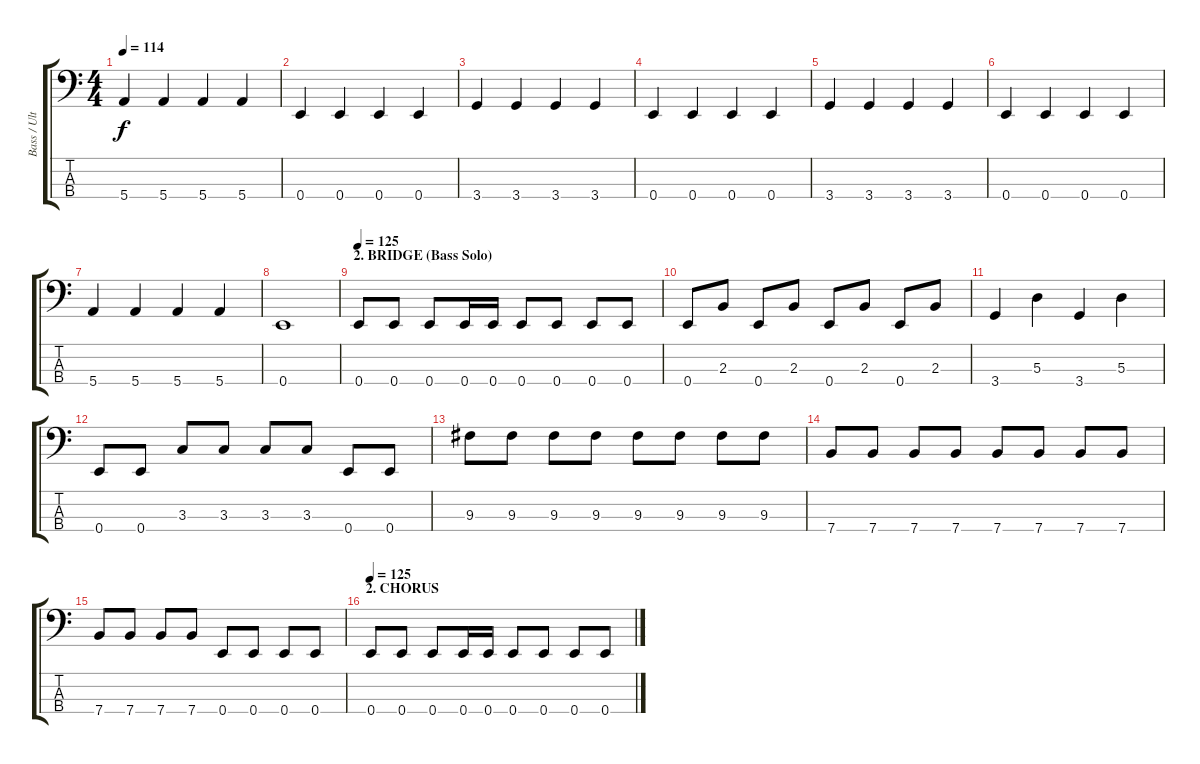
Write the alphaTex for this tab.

\track ("Bass / Ultimate Danny" "Bass / Ult") {instrument electricbassfinger}
\staff {score tabs}
\tuning (G2 D2 A1 E1) {hide}
\ts (4 4)
\tempo 114
\clef f4
\ks c
5.4.4{dy f} 5.4.4 5.4.4 5.4.4 |
0.4.4 0.4.4 0.4.4 0.4.4 |
3.4.4 3.4.4 3.4.4 3.4.4 |
0.4.4 0.4.4 0.4.4 0.4.4 |
3.4.4 3.4.4 3.4.4 3.4.4 |
0.4.4 0.4.4 0.4.4 0.4.4 |
5.4.4 5.4.4 5.4.4 5.4.4 |
0.4.1 |
\section ("" "2. BRIDGE (Bass Solo)")
\tempo 125
0.4.8{volume 16 balance 8 instrument electricbassfinger} 0.4.8 0.4.8 0.4.16 0.4.16 0.4.8 0.4.8 0.4.8 0.4.8 |
0.4.8 2.3.8 0.4.8 2.3.8 0.4.8 2.3.8 0.4.8 2.3.8 |
3.4.4 5.3.4 3.4.4 5.3.4 |
0.4.8 0.4.8 3.3.8 3.3.8 3.3.8 3.3.8 0.4.8 0.4.8 |
9.3.8 9.3.8 9.3.8 9.3.8 9.3.8 9.3.8 9.3.8 9.3.8 |
7.4.8 7.4.8 7.4.8 7.4.8 7.4.8 7.4.8 7.4.8 7.4.8 |
7.4.8 7.4.8 7.4.8 7.4.8 0.4.8 0.4.8 0.4.8 0.4.8 |
\section ("" "2. CHORUS")
\tempo 125
0.4.8{instrument electricbassfinger} 0.4.8 0.4.8 0.4.16 0.4.16 0.4.8 0.4.8 0.4.8 0.4.8
